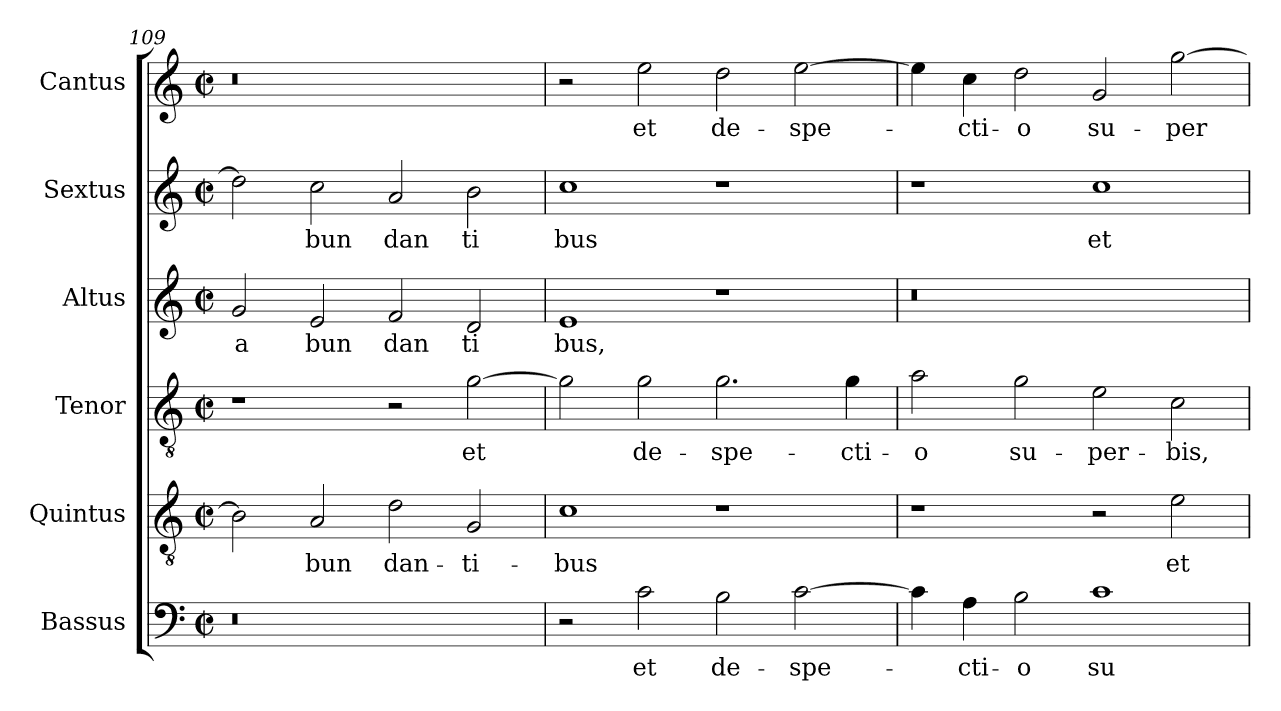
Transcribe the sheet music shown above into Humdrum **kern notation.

**kern	**text	**kern	**text	**kern	**text	**kern	**text	**kern	**text	**kern	**text
*part6	*part6	*part5	*part5	*part4	*part4	*part3	*part3	*part2	*part2	*part1	*part1
*staff6	*staff6	*staff5	*staff5	*staff4	*staff4	*staff3	*staff3	*staff2	*staff2	*staff1	*staff1
*I"Bassus	*	*I"Quintus	*	*I"Tenor	*	*I"Altus	*	*I"Sextus	*	*I"Cantus	*
*clefF4	*	*clefGv2	*	*clefGv2	*	*clefG2	*	*clefG2	*	*clefG2	*
*M2/2	*	*M2/2	*	*M2/2	*	*M2/2	*	*M2/2	*	*M2/2	*
*met(c|)	*	*met(c|)	*	*met(c|)	*	*met(c|)	*	*met(c|)	*	*met(c|)	*
=109	=109	=109	=109	=109	=109	=109	=109	=109	=109	=109	=109
!	!	!	!	!	!	!	!LO:LY:b:cj	!	!	!	!
0r	.	2B-\]	.	1r	.	2g/	a	2dd\]	.	0r	.
!	!	!	!LO:LY:b:cj	!	!	!	!LO:LY:b:cj	!	!LO:LY:b:cj	!	!
.	.	2A/	-bun	.	.	2e/	bun	2cc\	bun	.	.
!	!	!	!LO:LY:b:cj	!	!	!	!LO:LY:b:cj	!	!LO:LY:b:cj	!	!
.	.	2d\	dan-	2r	.	2f/	dan	2a/	dan	.	.
!	!	!	!LO:LY:b:cj	!	!LO:LY:b:cj	!	!LO:LY:b:cj	!	!LO:LY:b:cj	!	!
.	.	2G/	-ti-	[>2g\	et	2d/	ti	2b\	ti	.	.
=110	=110	=110	=110	=110	=110	=110	=110	=110	=110	=110	=110
!	!	!	!LO:LY:b:cj	!	!	!	!LO:LY:b:cj	!	!LO:LY:b:cj	!	!
2r	.	1c	-bus	2g\]	.	1e	bus,	1cc	bus	2r	.
!	!LO:LY:b:cj	!	!	!	!LO:LY:b:cj	!	!	!	!	!	!LO:LY:b:cj
2c\	et	.	.	2g\	de-	.	.	.	.	2ee\	et
!	!LO:LY:b:cj	!	!	!	!LO:LY:b:cj	!	!	!	!	!	!LO:LY:b:cj
2B\	de-	1r	.	2.g\	-spe-	1r	.	1r	.	2dd\	de-
!	!LO:LY:b	!	!	!	!	!	!	!	!	!	!LO:LY:b
[>2c\	-spe-	.	.	.	.	.	.	.	.	[>2ee\	-spe-
!	!	!	!	!	!LO:LY:b:cj	!	!	!	!	!	!
.	.	.	.	4g\	-cti-	.	.	.	.	.	.
=111	=111	=111	=111	=111	=111	=111	=111	=111	=111	=111	=111
!	!	!	!	!	!LO:LY:b:cj	!	!	!	!	!	!
4c\]	.	1r	.	2a\	-o	0r	.	1r	.	4ee\]	.
!	!LO:LY:b:cj	!	!	!	!	!	!	!	!	!	!LO:LY:b:cj
4A\	-cti-	.	.	.	.	.	.	.	.	4cc\	-cti-
!	!LO:LY:b:cj	!	!	!	!LO:LY:b:cj	!	!	!	!	!	!LO:LY:b:cj
2B\	-o	.	.	2g\	su-	.	.	.	.	2dd\	-o
!	!LO:LY:b:cj	!	!	!	!LO:LY:b:cj	!	!	!	!LO:LY:b:cj	!	!LO:LY:b:cj
1c	su-	2r	.	2e\	-per-	.	.	1cc	et	2g/	su-
!	!	!	!LO:LY:b:cj	!	!LO:LY:b:cj	!	!	!	!	!	!LO:LY:b
.	.	2e\	et	2c\	-bis,	.	.	.	.	[>2gg\	-per-
=	=	=	=	=	=	=	=	=	=	=	=
*-	*-	*-	*-	*-	*-	*-	*-	*-	*-	*-	*-
